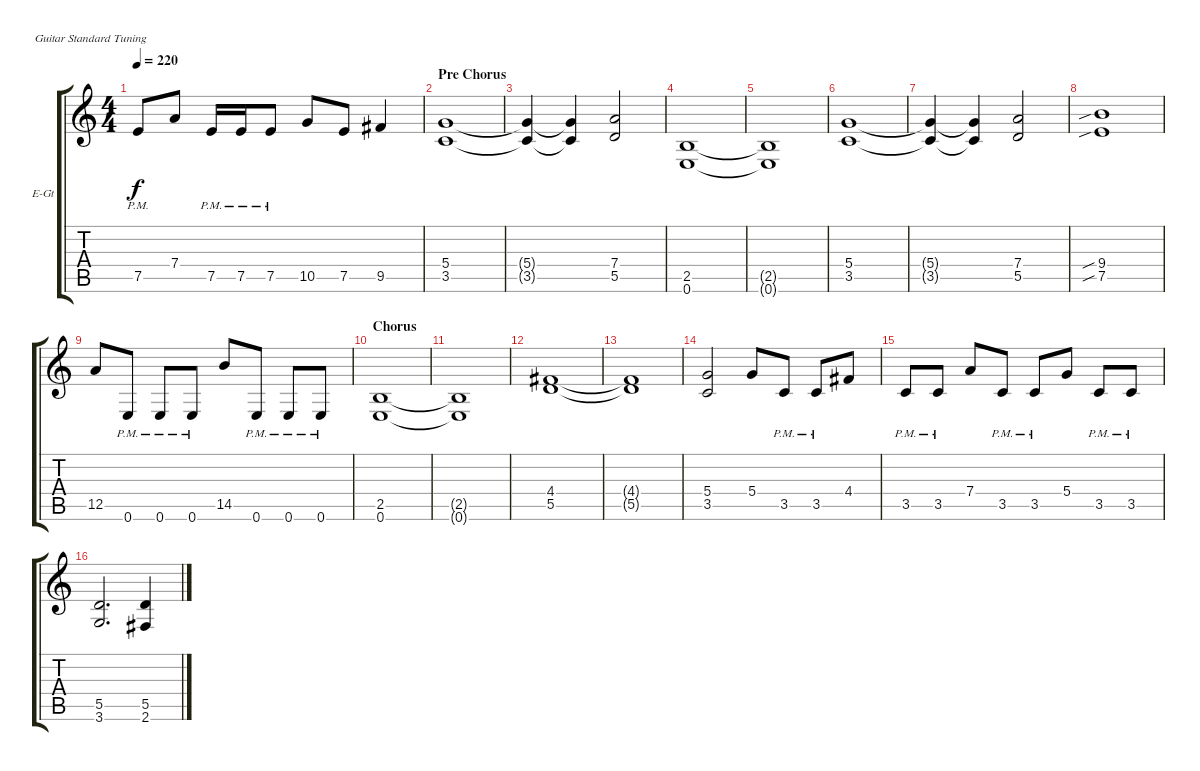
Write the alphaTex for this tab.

\bracketExtendMode groupsimilarinstruments
\firstSystemTrackNameOrientation horizontal
\otherSystemsTrackNameOrientation horizontal
\track ("Electric Guitar 2" "E-Gt") {instrument distortionguitar}
\staff {score tabs}
\tuning (E4 B3 G3 D3 A2 E2)
\ts (4 4)
\tempo 220
\clef g2
\ks c
7.5{pm}.8{dy f} 7.4.8 7.5{pm}.16 7.5{pm}.16 7.5{pm}.8 10.5.8 7.5.8 9.5.4 |
\section ("" "Pre Chorus")
(5.4 3.5).1 |
(5.4{t} 3.5{t}).4 (5.4{t} 3.5{t}).4 (7.4 5.5).2 |
(2.5 0.6).1 |
(2.5{t} 0.6{t}).1 |
(5.4 3.5).1 |
(5.4{t} 3.5{t}).4 (5.4{t} 3.5{t}).4 (7.4 5.5).2 |
(9.4{sib} 7.5{sib}).1 |
12.5.8 0.6{pm}.8 0.6{pm}.8 0.6{pm}.8 14.5.8 0.6{pm}.8 0.6{pm}.8 0.6{pm}.8 |
\section ("" "Chorus")
(0.6 2.5).1 |
(2.5{t} 0.6{t}).1 |
(4.4 5.5).1 |
(4.4{t} 5.5{t}).1 |
(5.4 3.5).2 5.4.8 3.5{pm}.8 3.5{pm}.8 4.4.8 |
3.5{pm}.8 3.5{pm}.8 7.4.8 3.5{pm}.8 3.5{pm}.8 5.4.8 3.5{pm}.8 3.5{pm}.8 |
(5.5 3.6).2{d} (5.5 2.6).4
